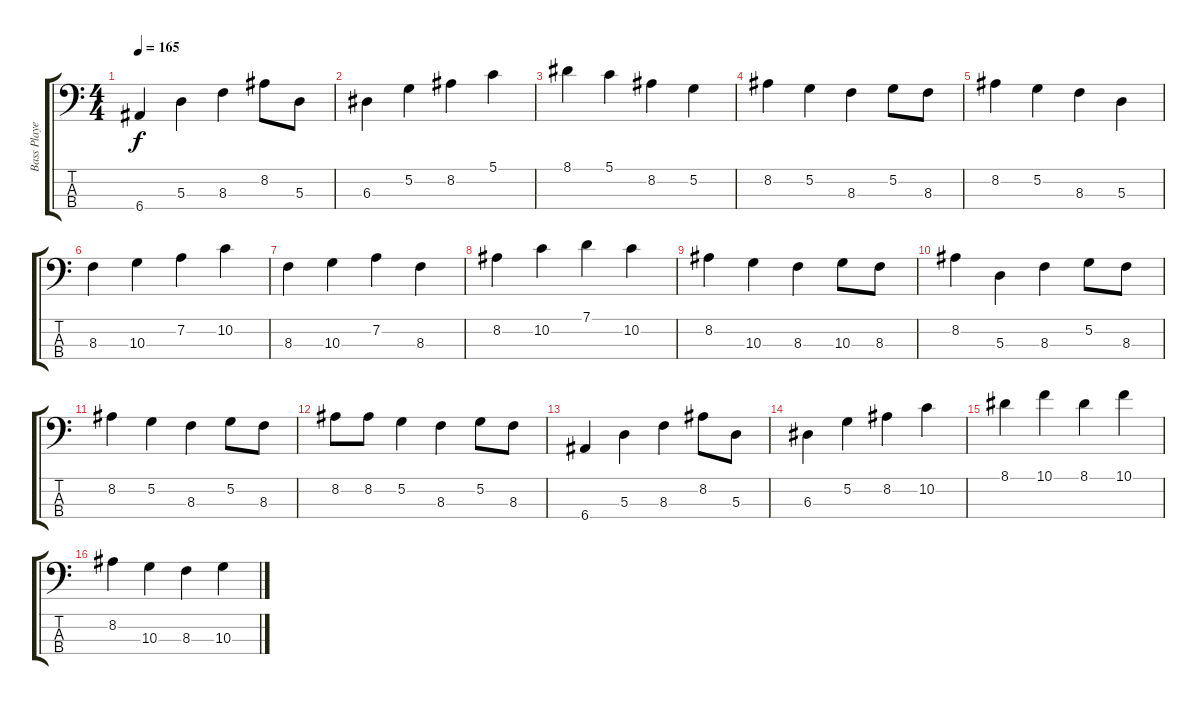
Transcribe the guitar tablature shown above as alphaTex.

\track ("Bass Player" "Bass Playe") {instrument fretlessbass}
\staff {score tabs}
\tuning (G2 D2 A1 E1) {hide}
\ts (4 4)
\tempo 165
\clef f4
\ks c
6.4.4{dy f} 5.3.4 8.3.4 8.2.8 5.3.8 |
6.3.4 5.2.4 8.2.4 5.1.4 |
8.1.4 5.1.4 8.2.4 5.2.4 |
8.2.4 5.2.4 8.3.4 5.2.8 8.3.8 |
8.2.4 5.2.4 8.3.4 5.3.4 |
8.3.4 10.3.4 7.2.4 10.2.4 |
8.3.4 10.3.4 7.2.4 8.3.4 |
8.2.4 10.2.4 7.1.4 10.2.4 |
8.2.4 10.3.4 8.3.4 10.3.8 8.3.8 |
8.2.4 5.3.4 8.3.4 5.2.8 8.3.8 |
8.2.4 5.2.4 8.3.4 5.2.8 8.3.8 |
8.2.8 8.2.8 5.2.4 8.3.4 5.2.8 8.3.8 |
6.4.4 5.3.4 8.3.4 8.2.8 5.3.8 |
6.3.4 5.2.4 8.2.4 10.2.4 |
8.1.4 10.1.4 8.1.4 10.1.4 |
8.2.4 10.3.4 8.3.4 10.3.4
